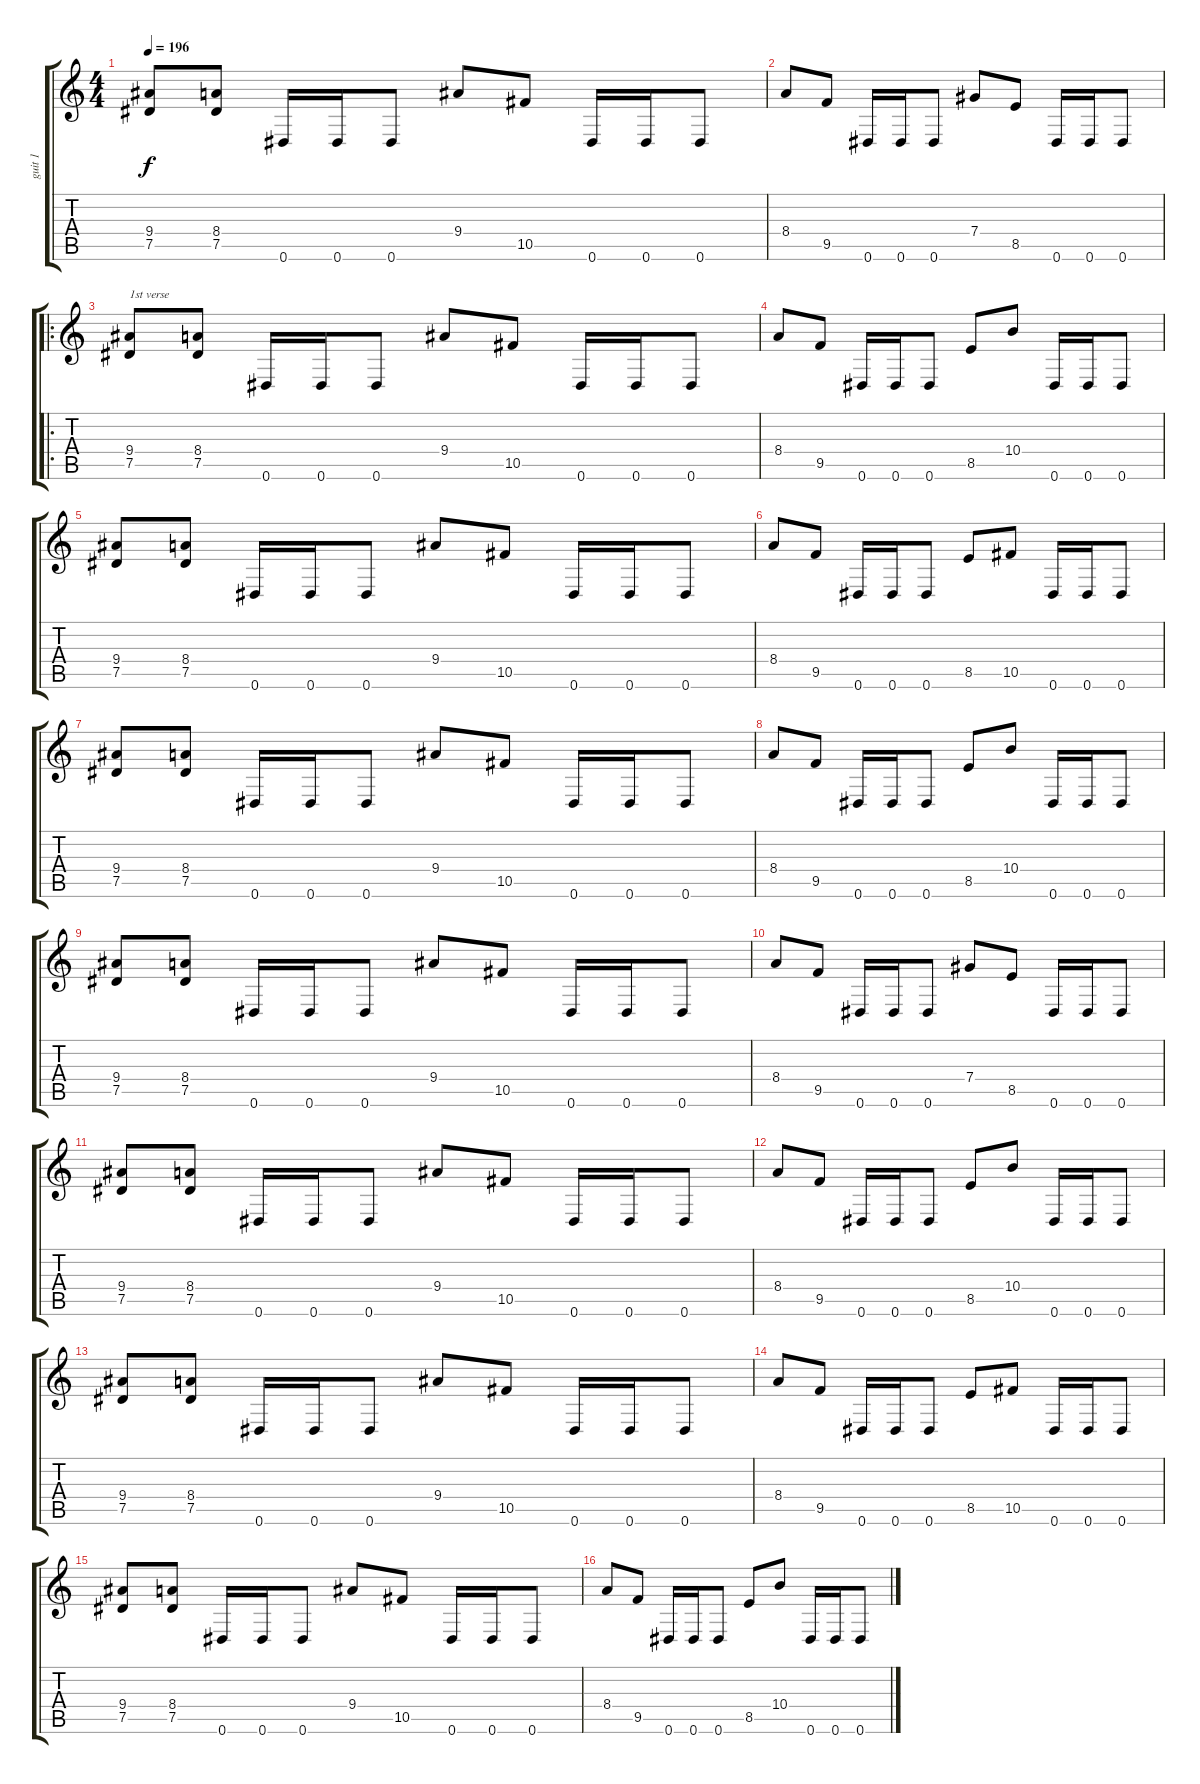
\track ("guit 1" "guit 1") {instrument distortionguitar}
\staff {score tabs}
\tuning (Eb4 Bb3 Gb3 Db3 Ab2 Eb2) {hide}
\ts (4 4)
\tempo 196
\clef g2
\ks c
(9.4 7.5).8{dy f} (8.4 7.5).8 0.6.16 0.6.16 0.6.8 9.4.8 10.5.8 0.6.16 0.6.16 0.6.8 |
8.4.8 9.5.8 0.6.16 0.6.16 0.6.8 7.4.8 8.5.8 0.6.16 0.6.16 0.6.8 |
\ro
(9.4 7.5).8{txt "1st verse"} (8.4 7.5).8 0.6.16 0.6.16 0.6.8 9.4.8 10.5.8 0.6.16 0.6.16 0.6.8 |
8.4.8 9.5.8 0.6.16 0.6.16 0.6.8 8.5.8 10.4.8 0.6.16 0.6.16 0.6.8 |
(9.4 7.5).8 (8.4 7.5).8 0.6.16 0.6.16 0.6.8 9.4.8 10.5.8 0.6.16 0.6.16 0.6.8 |
8.4.8 9.5.8 0.6.16 0.6.16 0.6.8 8.5.8 10.5.8 0.6.16 0.6.16 0.6.8 |
(9.4 7.5).8 (8.4 7.5).8 0.6.16 0.6.16 0.6.8 9.4.8 10.5.8 0.6.16 0.6.16 0.6.8 |
8.4.8 9.5.8 0.6.16 0.6.16 0.6.8 8.5.8 10.4.8 0.6.16 0.6.16 0.6.8 |
(9.4 7.5).8 (8.4 7.5).8 0.6.16 0.6.16 0.6.8 9.4.8 10.5.8 0.6.16 0.6.16 0.6.8 |
8.4.8 9.5.8 0.6.16 0.6.16 0.6.8 7.4.8 8.5.8 0.6.16 0.6.16 0.6.8 |
(9.4 7.5).8 (8.4 7.5).8 0.6.16 0.6.16 0.6.8 9.4.8 10.5.8 0.6.16 0.6.16 0.6.8 |
8.4.8 9.5.8 0.6.16 0.6.16 0.6.8 8.5.8 10.4.8 0.6.16 0.6.16 0.6.8 |
(9.4 7.5).8 (8.4 7.5).8 0.6.16 0.6.16 0.6.8 9.4.8 10.5.8 0.6.16 0.6.16 0.6.8 |
8.4.8 9.5.8 0.6.16 0.6.16 0.6.8 8.5.8 10.5.8 0.6.16 0.6.16 0.6.8 |
(9.4 7.5).8 (8.4 7.5).8 0.6.16 0.6.16 0.6.8 9.4.8 10.5.8 0.6.16 0.6.16 0.6.8 |
8.4.8 9.5.8 0.6.16 0.6.16 0.6.8 8.5.8 10.4.8 0.6.16 0.6.16 0.6.8
